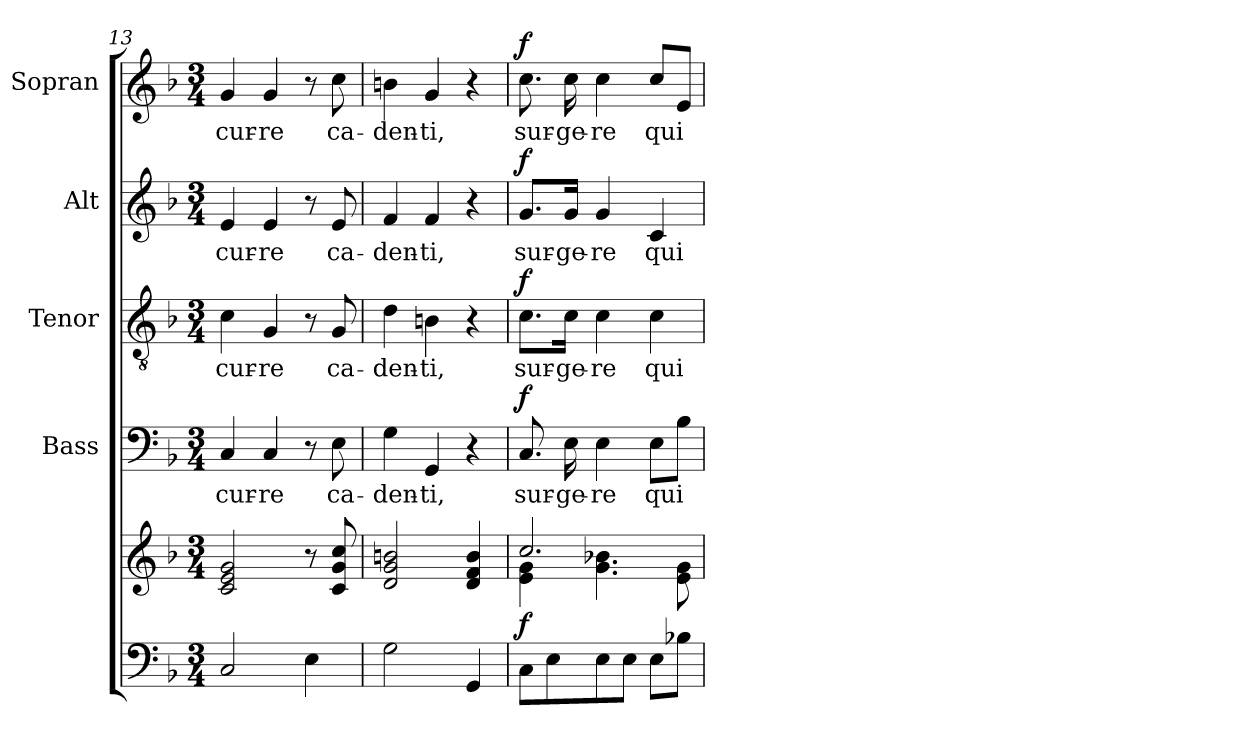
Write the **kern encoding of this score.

**kern	**kern	**dynam	**kern	**text	**dynam	**kern	**text	**dynam	**kern	**text	**dynam	**kern	**text	**dynam
*part5	*part5	*part5	*part4	*part4	*part4	*part3	*part3	*part3	*part2	*part2	*part2	*part1	*part1	*part1
*staff6	*staff5	*staff5/6	*staff4	*staff4	*staff4	*staff3	*staff3	*staff3	*staff2	*staff2	*staff2	*staff1	*staff1	*staff1
*	*	*	*I"Bass	*	*	*I"Tenor	*	*	*I"Alt	*	*	*I"Sopran	*	*
*	*	*	*I'B.	*	*	*I'T.	*	*	*I'A.	*	*	*I'S.	*	*
!!LO:PB:g=z
*clefF4	*clefG2	*	*clefF4	*	*	*clefGv2	*	*	*clefG2	*	*	*clefG2	*	*
*k[b-]	*k[b-]	*	*k[b-]	*	*	*k[b-]	*	*	*k[b-]	*	*	*k[b-]	*	*
*F:	*F:	*	*F:	*	*	*F:	*	*	*F:	*	*	*F:	*	*
*M3/4	*M3/4	*	*M3/4	*	*	*M3/4	*	*	*M3/4	*	*	*M3/4	*	*
=13	=13	=13	=13	=13	=13	=13	=13	=13	=13	=13	=13	=13	=13	=13
!	!	!	!	!LO:LY:b	!	!	!LO:LY:b	!	!	!LO:LY:b	!	!	!LO:LY:b	!
2C/	2c/ 2e/ 2g/	.	4C/	-cur-	.	4c\	-cur-	.	4e/	-cur-	.	4g/	-cur-	.
!	!	!	!	!LO:LY:b	!	!	!LO:LY:b	!	!	!LO:LY:b	!	!	!LO:LY:b	!
.	.	.	4C/	-re	.	4G/	-re	.	4e/	-re	.	4g/	-re	.
4E\	8r	.	8r	.	.	8r	.	.	8r	.	.	8r	.	.
!	!	!	!	!LO:LY:b	!	!	!LO:LY:b	!	!	!LO:LY:b	!	!	!LO:LY:b	!
.	8c/ 8g/ 8cc/	.	8E\	ca-	.	8G/	ca-	.	8e/	ca-	.	8cc\	ca-	.
=14	=14	=14	=14	=14	=14	=14	=14	=14	=14	=14	=14	=14	=14	=14
!	!	!	!	!LO:LY:b	!	!	!LO:LY:b	!	!	!LO:LY:b	!	!	!LO:LY:b	!
2G\	2d/ 2g/ 2bn/	.	4G\	-den-	.	4d\	-den-	.	4f/	-den-	.	4bn\	-den-	.
!	!	!	!	!LO:LY:b	!	!	!LO:LY:b	!	!	!LO:LY:b	!	!	!LO:LY:b	!
.	.	.	4GG/	-ti,	.	4Bn\	-ti,	.	4f/	-ti,	.	4g/	-ti,	.
4GG/	4d/ 4f/ 4b/	.	4r	.	.	4r	.	.	4r	.	.	4r	.	.
=15	=15	=15	=15	=15	=15	=15	=15	=15	=15	=15	=15	=15	=15	=15
*	*^	*	*	*	*	*	*	*	*	*	*	*	*	*
!	!	!	!LO:DY:a=2	!	!LO:LY:b	!LO:DY:a	!	!LO:LY:b	!LO:DY:a	!	!LO:LY:b	!LO:DY:a	!	!LO:LY:b	!LO:DY:a
8C\L	2.cc/	4e\ 4g\	f	8.C/	sur-	f	8.c\L	sur-	f	8.g/L	sur-	f	8.cc\	sur-	f
8E\	.	.	.	.	.	.	.	.	.	.	.	.	.	.	.
!	!	!	!	!	!LO:LY:b	!	!	!LO:LY:b	!	!	!LO:LY:b	!	!	!LO:LY:b	!
.	.	.	.	16E\	-ge-	.	16c\Jk	-ge-	.	16g/Jk	-ge-	.	16cc\	-ge-	.
!	!	!	!	!	!LO:LY:b	!	!	!LO:LY:b	!	!	!LO:LY:b	!	!	!LO:LY:b	!
8E\	.	4.g\ 4.b-X\	.	4E\	-re	.	4c\	-re	.	4g/	-re	.	4cc\	-re	.
8E\J	.	.	.	.	.	.	.	.	.	.	.	.	.	.	.
!	!	!	!	!	!LO:LY:b	!	!	!LO:LY:b	!	!	!LO:LY:b	!	!	!LO:LY:b	!
8E\L	.	.	.	8E\L	qui	.	4c\	qui	.	4c/	qui	.	8cc/L	qui	.
8B-X\J	.	8e\ 8g\	.	8B-\J	.	.	.	.	.	.	.	.	8e/J	.	.
*	*v	*v	*	*	*	*	*	*	*	*	*	*	*	*	*
=	=	=	=	=	=	=	=	=	=	=	=	=	=	=
*-	*-	*-	*-	*-	*-	*-	*-	*-	*-	*-	*-	*-	*-	*-
